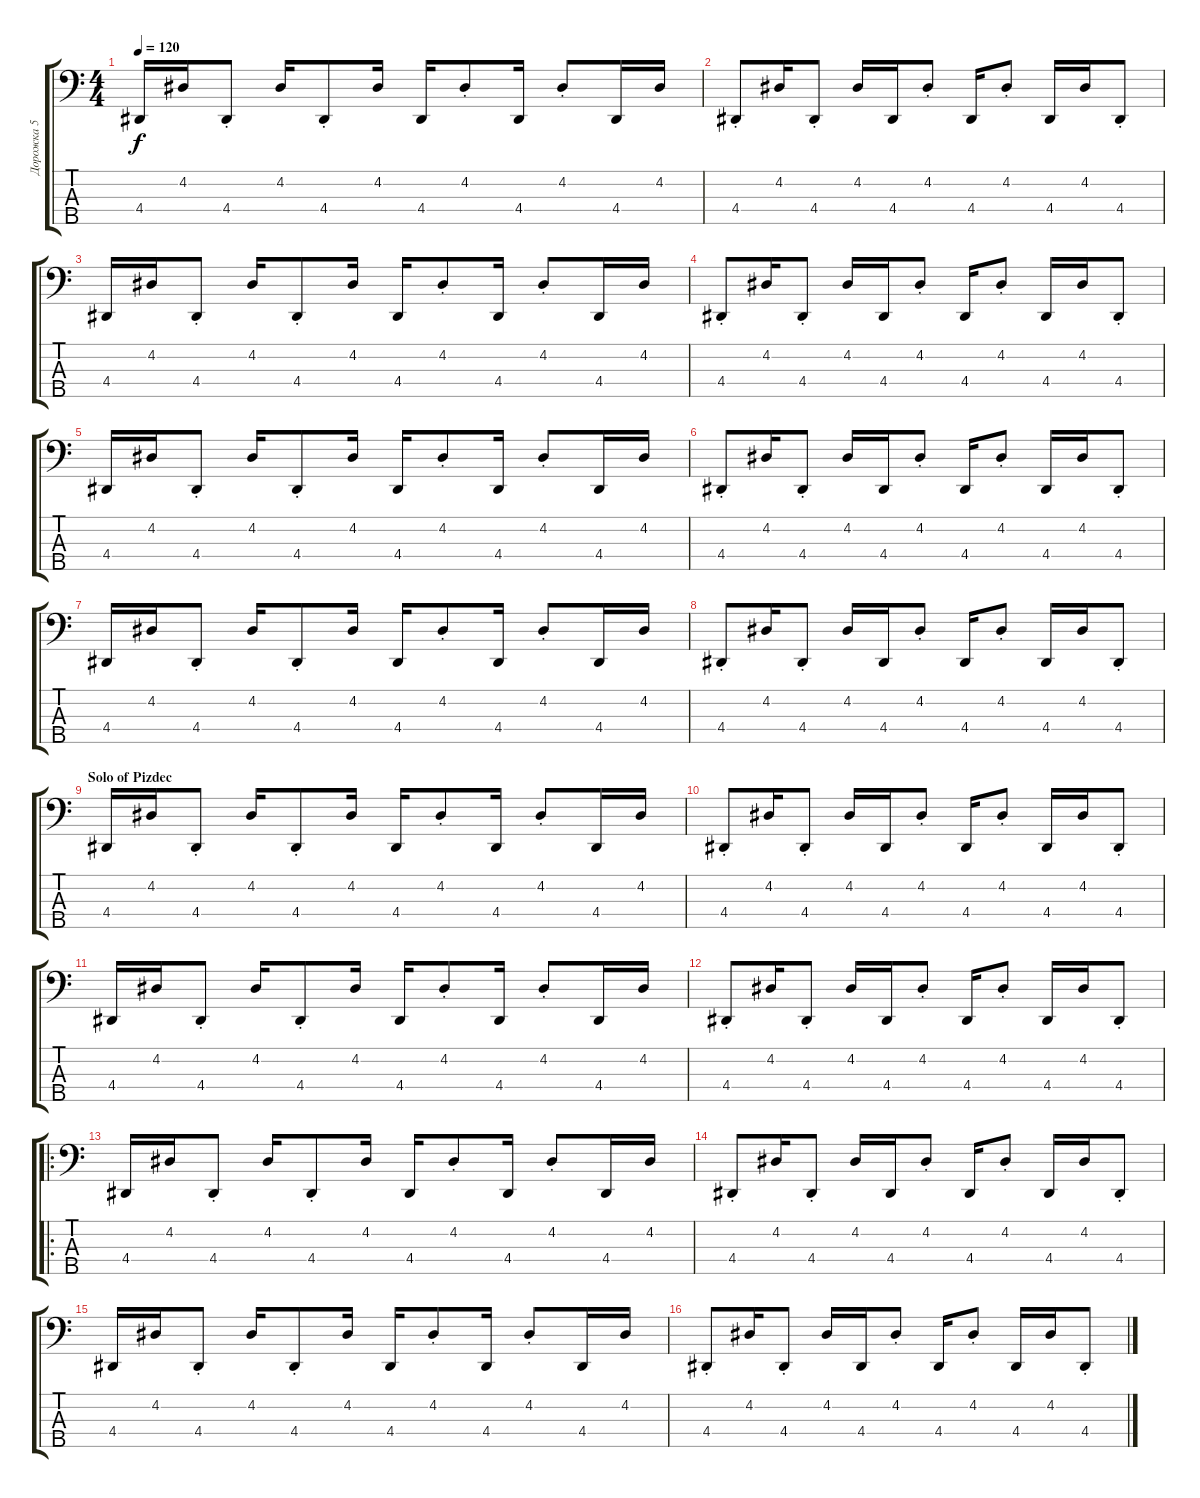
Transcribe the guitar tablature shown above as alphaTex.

\track ("Дорожка 5" "Дорожка 5") {instrument electricbassfinger}
\staff {score tabs}
\tuning (E2 B1 Gb1 B0 Ab0) {hide}
\ts (4 4)
\tempo 120
\clef f4
\ks c
4.4.16{dy f} 4.2.16 4.4{st}.8 4.2.16 4.4{st}.8 4.2.16 4.4.16 4.2{st}.8 4.4.16 4.2{st}.8 4.4.16 4.2.16 |
4.4{st}.8 4.2.16 4.4{st}.8 4.2.16 4.4.16 4.2{st}.8 4.4.16 4.2{st}.8 4.4.16 4.2.16 4.4{st}.8 |
4.4.16 4.2.16 4.4{st}.8 4.2.16 4.4{st}.8 4.2.16 4.4.16 4.2{st}.8 4.4.16 4.2{st}.8 4.4.16 4.2.16 |
4.4{st}.8 4.2.16 4.4{st}.8 4.2.16 4.4.16 4.2{st}.8 4.4.16 4.2{st}.8 4.4.16 4.2.16 4.4{st}.8 |
4.4.16 4.2.16 4.4{st}.8 4.2.16 4.4{st}.8 4.2.16 4.4.16 4.2{st}.8 4.4.16 4.2{st}.8 4.4.16 4.2.16 |
4.4{st}.8 4.2.16 4.4{st}.8 4.2.16 4.4.16 4.2{st}.8 4.4.16 4.2{st}.8 4.4.16 4.2.16 4.4{st}.8 |
4.4.16 4.2.16 4.4{st}.8 4.2.16 4.4{st}.8 4.2.16 4.4.16 4.2{st}.8 4.4.16 4.2{st}.8 4.4.16 4.2.16 |
4.4{st}.8 4.2.16 4.4{st}.8 4.2.16 4.4.16 4.2{st}.8 4.4.16 4.2{st}.8 4.4.16 4.2.16 4.4{st}.8 |
\section ("" "Solo of Pizdec")
4.4.16 4.2.16 4.4{st}.8 4.2.16 4.4{st}.8 4.2.16 4.4.16 4.2{st}.8 4.4.16 4.2{st}.8 4.4.16 4.2.16 |
4.4{st}.8 4.2.16 4.4{st}.8 4.2.16 4.4.16 4.2{st}.8 4.4.16 4.2{st}.8 4.4.16 4.2.16 4.4{st}.8 |
4.4.16 4.2.16 4.4{st}.8 4.2.16 4.4{st}.8 4.2.16 4.4.16 4.2{st}.8 4.4.16 4.2{st}.8 4.4.16 4.2.16 |
4.4{st}.8 4.2.16 4.4{st}.8 4.2.16 4.4.16 4.2{st}.8 4.4.16 4.2{st}.8 4.4.16 4.2.16 4.4{st}.8 |
\ro
4.4.16 4.2.16 4.4{st}.8 4.2.16 4.4{st}.8 4.2.16 4.4.16 4.2{st}.8 4.4.16 4.2{st}.8 4.4.16 4.2.16 |
4.4{st}.8 4.2.16 4.4{st}.8 4.2.16 4.4.16 4.2{st}.8 4.4.16 4.2{st}.8 4.4.16 4.2.16 4.4{st}.8 |
4.4.16 4.2.16 4.4{st}.8 4.2.16 4.4{st}.8 4.2.16 4.4.16 4.2{st}.8 4.4.16 4.2{st}.8 4.4.16 4.2.16 |
4.4{st}.8 4.2.16 4.4{st}.8 4.2.16 4.4.16 4.2{st}.8 4.4.16 4.2{st}.8 4.4.16 4.2.16 4.4{st}.8
